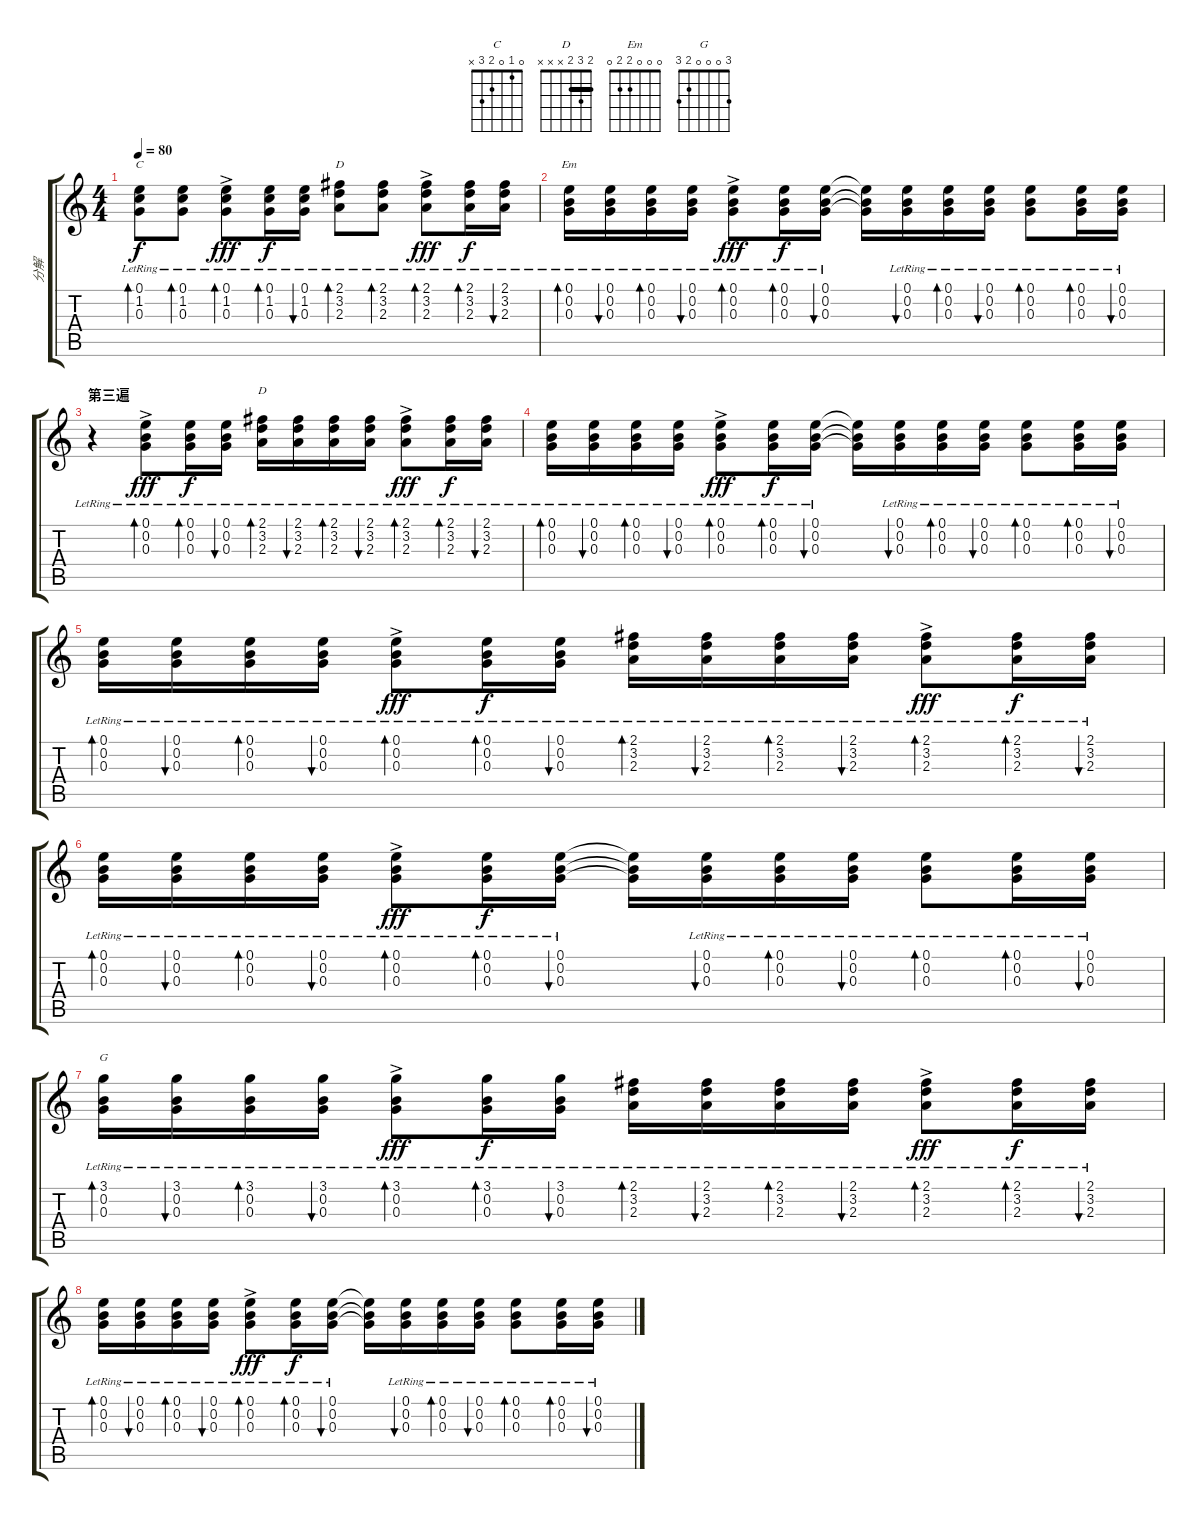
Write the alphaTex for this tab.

\track ("分解" "分解") {instrument acousticguitarsteel}
\staff {score tabs}
\tuning (E4 B3 G3 D3 A2 E2) {hide}
\chord ("C" 0 1 0 2 3 x)
\chord ("D" 2 3 2 0 x x) {barre 2}
\chord ("Em" 0 0 0 2 2 0)
\chord ("D" 2 3 2 x x x) {barre 2}
\chord ("G" 3 0 0 0 2 3)
\ts (4 4)
\tempo 80
\clef g2
\ks c
(0.1{lr} 1.2{lr} 0.3{lr}).8{bd 60 ch "C" dy f} (0.1{lr} 1.2{lr} 0.3{lr}).8{bd 60} (0.1{ac lr} 1.2{lr} 0.3{lr}).8{bd 60 dy fff} (0.1{lr} 1.2{lr} 0.3{lr}).16{bd 60 dy f} (0.1{lr} 1.2{lr} 0.3{lr}).16{bu 60} (2.1{lr} 3.2{lr} 2.3{lr}).8{bd 60 ch "D"} (2.1{lr} 3.2{lr} 2.3{lr}).8{bd 60} (2.1{ac lr} 3.2{lr} 2.3{lr}).8{bd 60 dy fff} (2.1{lr} 3.2{lr} 2.3{lr}).16{bd 60 dy f} (2.1{lr} 3.2{lr} 2.3{lr}).16{bu 60} |
(0.1{lr} 0.2{lr} 0.3{lr}).16{bd 60 ch "Em"} (0.1{lr} 0.2{lr} 0.3{lr}).16{bu 60} (0.1{lr} 0.2{lr} 0.3{lr}).16{bd 60} (0.1{lr} 0.2{lr} 0.3{lr}).16{bu 60} (0.1{lr} 0.2{lr} 0.3{ac lr}).8{bd 60 dy fff} (0.1{lr} 0.2{lr} 0.3{lr}).16{bd 60 dy f} (0.1{lr} 0.2{lr} 0.3{lr}).16{bu 60} (0.1{t} 0.2{t} 0.3{t}).16 (0.1{lr} 0.2{lr} 0.3{lr}).16{bu 60} (0.1{lr} 0.2{lr} 0.3{lr}).16{bd 60} (0.1{lr} 0.2{lr} 0.3{lr}).16{bu 60} (0.1{lr} 0.2{lr} 0.3{lr}).8{bd 60} (0.1{lr} 0.2{lr} 0.3{lr}).16{bd 60} (0.1{lr} 0.2{lr} 0.3{lr}).16{bu 60} |
\section ("" "第三遍")
r.4 (0.1{ac lr} 0.2{lr} 0.3{lr}).8{bd 60 dy fff} (0.1{lr} 0.2{lr} 0.3{lr}).16{bd 60 dy f} (0.1{lr} 0.2{lr} 0.3{lr}).16{bu 60} (2.1{lr} 3.2{lr} 2.3{lr}).16{bd 60 ch "D"} (2.1{lr} 3.2{lr} 2.3{lr}).16{bu 60} (2.1{lr} 3.2{lr} 2.3{lr}).16{bd 60} (2.1{lr} 3.2{lr} 2.3{lr}).16{bu 60} (2.1{ac lr} 3.2{lr} 2.3{lr}).8{bd 60 dy fff} (2.1{lr} 3.2{lr} 2.3{lr}).16{bd 60 dy f} (2.1{lr} 3.2{lr} 2.3{lr}).16{bu 60} |
(0.1{lr} 0.2{lr} 0.3{lr}).16{bd 60} (0.1{lr} 0.2{lr} 0.3{lr}).16{bu 60} (0.1{lr} 0.2{lr} 0.3{lr}).16{bd 60} (0.1{lr} 0.2{lr} 0.3{lr}).16{bu 60} (0.1{lr} 0.2{lr} 0.3{ac lr}).8{bd 60 dy fff} (0.1{lr} 0.2{lr} 0.3{lr}).16{bd 60 dy f} (0.1{lr} 0.2{lr} 0.3{lr}).16{bu 60} (0.1{t} 0.2{t} 0.3{t}).16 (0.1{lr} 0.2{lr} 0.3{lr}).16{bu 60} (0.1{lr} 0.2{lr} 0.3{lr}).16{bd 60} (0.1{lr} 0.2{lr} 0.3{lr}).16{bu 60} (0.1{lr} 0.2{lr} 0.3{lr}).8{bd 60} (0.1{lr} 0.2{lr} 0.3{lr}).16{bd 60} (0.1{lr} 0.2{lr} 0.3{lr}).16{bu 60} |
(0.1{lr} 0.2{lr} 0.3{lr}).16{bd 60} (0.1{lr} 0.2{lr} 0.3{lr}).16{bu 60} (0.1{lr} 0.2{lr} 0.3{lr}).16{bd 60} (0.1{lr} 0.2{lr} 0.3{lr}).16{bu 60} (0.1{ac lr} 0.2{lr} 0.3{lr}).8{bd 60 dy fff} (0.1{lr} 0.2{lr} 0.3{lr}).16{bd 60 dy f} (0.1{lr} 0.2{lr} 0.3{lr}).16{bu 60} (2.1{lr} 3.2{lr} 2.3{lr}).16{bd 60} (2.1{lr} 3.2{lr} 2.3{lr}).16{bu 60} (2.1{lr} 3.2{lr} 2.3{lr}).16{bd 60} (2.1{lr} 3.2{lr} 2.3{lr}).16{bu 60} (2.1{ac lr} 3.2{lr} 2.3{lr}).8{bd 60 dy fff} (2.1{lr} 3.2{lr} 2.3{lr}).16{bd 60 dy f} (2.1{lr} 3.2{lr} 2.3{lr}).16{bu 60} |
(0.1{lr} 0.2{lr} 0.3{lr}).16{bd 60} (0.1{lr} 0.2{lr} 0.3{lr}).16{bu 60} (0.1{lr} 0.2{lr} 0.3{lr}).16{bd 60} (0.1{lr} 0.2{lr} 0.3{lr}).16{bu 60} (0.1{lr} 0.2{lr} 0.3{ac lr}).8{bd 60 dy fff} (0.1{lr} 0.2{lr} 0.3{lr}).16{bd 60 dy f} (0.1{lr} 0.2{lr} 0.3{lr}).16{bu 60} (0.1{t} 0.2{t} 0.3{t}).16 (0.1{lr} 0.2{lr} 0.3{lr}).16{bu 60} (0.1{lr} 0.2{lr} 0.3{lr}).16{bd 60} (0.1{lr} 0.2{lr} 0.3{lr}).16{bu 60} (0.1{lr} 0.2{lr} 0.3{lr}).8{bd 60} (0.1{lr} 0.2{lr} 0.3{lr}).16{bd 60} (0.1{lr} 0.2{lr} 0.3{lr}).16{bu 60} |
(3.1{lr} 0.2{lr} 0.3{lr}).16{bd 60 ch "G"} (3.1{lr} 0.2{lr} 0.3{lr}).16{bu 60} (3.1{lr} 0.2{lr} 0.3{lr}).16{bd 60} (3.1{lr} 0.2{lr} 0.3{lr}).16{bu 60} (3.1{ac lr} 0.2{lr} 0.3{lr}).8{bd 60 dy fff} (3.1{lr} 0.2{lr} 0.3{lr}).16{bd 60 dy f} (3.1{lr} 0.2{lr} 0.3{lr}).16{bu 60} (2.1{lr} 3.2{lr} 2.3{lr}).16{bd 60} (2.1{lr} 3.2{lr} 2.3{lr}).16{bu 60} (2.1{lr} 3.2{lr} 2.3{lr}).16{bd 60} (2.1{lr} 3.2{lr} 2.3{lr}).16{bu 60} (2.1{ac lr} 3.2{lr} 2.3{lr}).8{bd 60 dy fff} (2.1{lr} 3.2{lr} 2.3{lr}).16{bd 60 dy f} (2.1{lr} 3.2{lr} 2.3{lr}).16{bu 60} |
(0.1{lr} 0.2{lr} 0.3{lr}).16{bd 60} (0.1{lr} 0.2{lr} 0.3{lr}).16{bu 60} (0.1{lr} 0.2{lr} 0.3{lr}).16{bd 60} (0.1{lr} 0.2{lr} 0.3{lr}).16{bu 60} (0.1{lr} 0.2{lr} 0.3{ac lr}).8{bd 60 dy fff} (0.1{lr} 0.2{lr} 0.3{lr}).16{bd 60 dy f} (0.1{lr} 0.2{lr} 0.3{lr}).16{bu 60} (0.1{t} 0.2{t} 0.3{t}).16 (0.1{lr} 0.2{lr} 0.3{lr}).16{bu 60} (0.1{lr} 0.2{lr} 0.3{lr}).16{bd 60} (0.1{lr} 0.2{lr} 0.3{lr}).16{bu 60} (0.1{lr} 0.2{lr} 0.3{lr}).8{bd 60} (0.1{lr} 0.2{lr} 0.3{lr}).16{bd 60} (0.1{lr} 0.2{lr} 0.3{lr}).16{bu 60}
